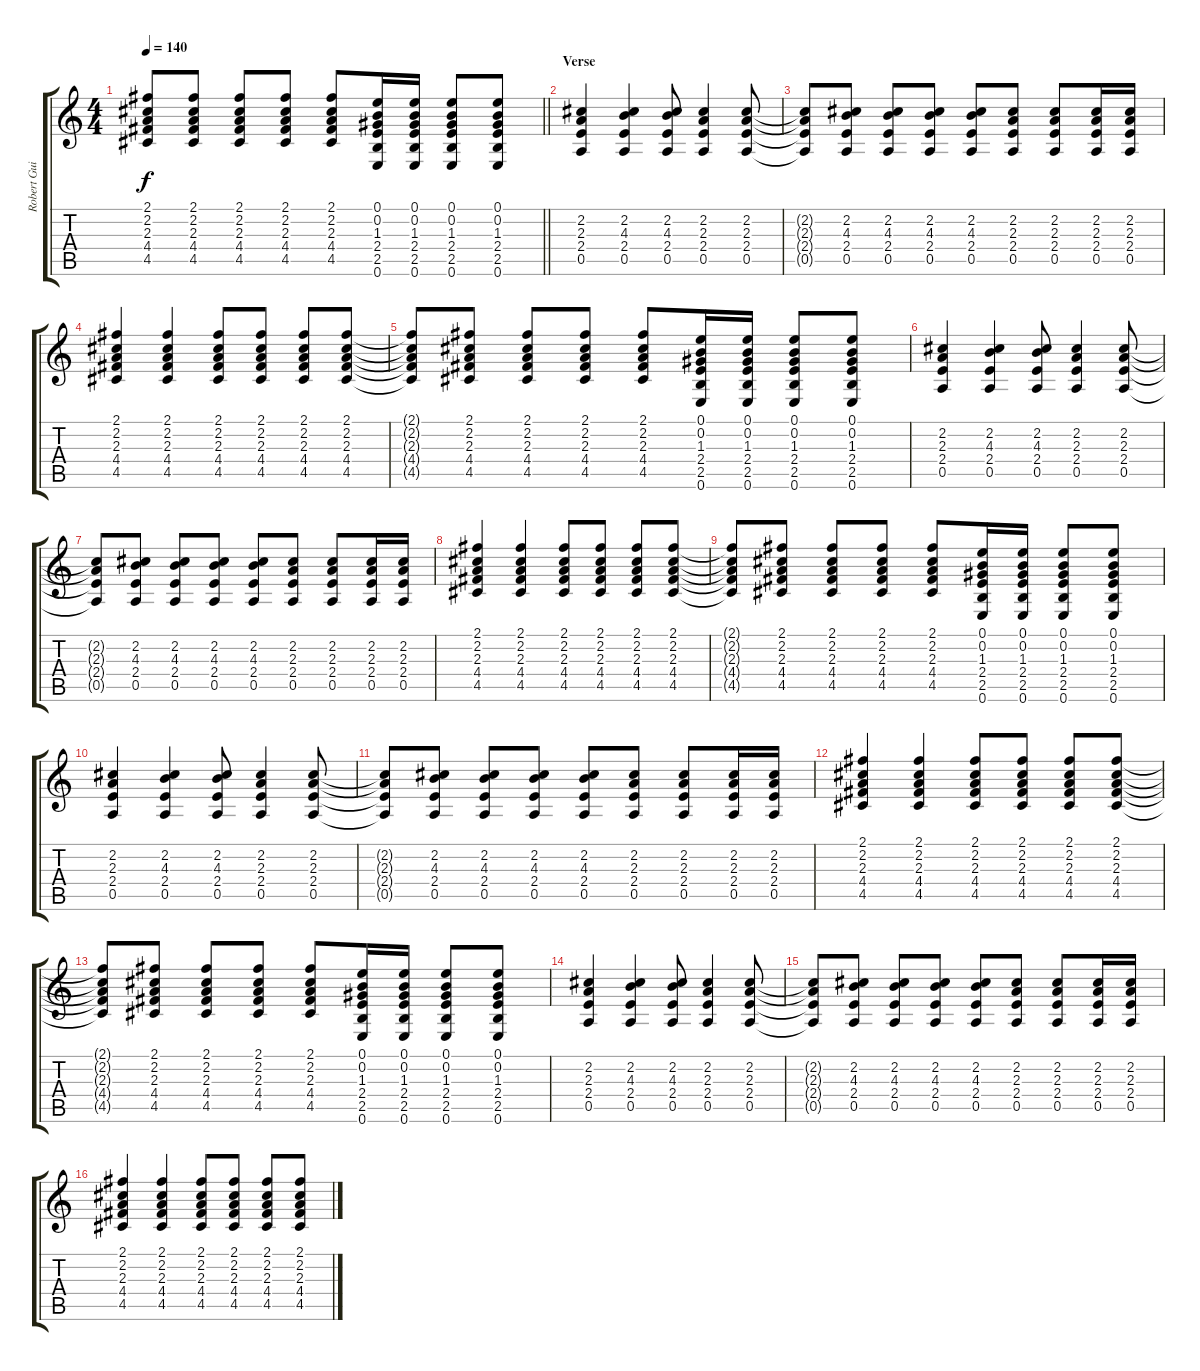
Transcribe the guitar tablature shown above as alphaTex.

\track ("Robert Guitar" "Robert Gui") {instrument electricguitarclean}
\staff {score tabs}
\tuning (E4 B3 G3 D3 A2 E2) {hide}
\ts (4 4)
\tempo 140
\clef g2
\barLineRight lightlight
\ks c
(2.1{t} 2.2{t} 2.3{t} 4.4{t} 4.5{t}).8{dy f} (2.1 2.2 2.3 4.4 4.5).8 (2.1 2.2 2.3 4.4 4.5).8 (2.1 2.2 2.3 4.4 4.5).8 (2.1 2.2 2.3 4.4 4.5).8 (0.1 0.2 1.3 2.4 2.5 0.6).16 (0.1 0.2 1.3 2.4 2.5 0.6).16 (0.1 0.2 1.3 2.4 2.5 0.6).8 (0.1 0.2 1.3 2.4 2.5 0.6).8 |
\section ("" "Verse")
(2.2 2.3 2.4 0.5).4 (2.2 4.3 2.4 0.5).4 (2.2 4.3 2.4 0.5).8 (2.2 2.3 2.4 0.5).4 (2.2 2.3 2.4 0.5).8 |
(2.2{t} 2.3{t} 2.4{t} 0.5{t}).8 (2.2 4.3 2.4 0.5).8 (2.2 4.3 2.4 0.5).8 (2.2 4.3 2.4 0.5).8 (2.2 4.3 2.4 0.5).8 (2.2 2.3 2.4 0.5).8 (2.2 2.3 2.4 0.5).8 (2.2 2.3 2.4 0.5).16 (2.2 2.3 2.4 0.5).16 |
(2.1 2.2 2.3 4.4 4.5).4 (2.1 2.2 2.3 4.4 4.5).4 (2.1 2.2 2.3 4.4 4.5).8 (2.1 2.2 2.3 4.4 4.5).8 (2.1 2.2 2.3 4.4 4.5).8 (2.1 2.2 2.3 4.4 4.5).8 |
(2.1{t} 2.2{t} 2.3{t} 4.4{t} 4.5{t}).8 (2.1 2.2 2.3 4.4 4.5).8 (2.1 2.2 2.3 4.4 4.5).8 (2.1 2.2 2.3 4.4 4.5).8 (2.1 2.2 2.3 4.4 4.5).8 (0.1 0.2 1.3 2.4 2.5 0.6).16 (0.1 0.2 1.3 2.4 2.5 0.6).16 (0.1 0.2 1.3 2.4 2.5 0.6).8 (0.1 0.2 1.3 2.4 2.5 0.6).8 |
(2.2 2.3 2.4 0.5).4 (2.2 4.3 2.4 0.5).4 (2.2 4.3 2.4 0.5).8 (2.2 2.3 2.4 0.5).4 (2.2 2.3 2.4 0.5).8 |
(2.2{t} 2.3{t} 2.4{t} 0.5{t}).8 (2.2 4.3 2.4 0.5).8 (2.2 4.3 2.4 0.5).8 (2.2 4.3 2.4 0.5).8 (2.2 4.3 2.4 0.5).8 (2.2 2.3 2.4 0.5).8 (2.2 2.3 2.4 0.5).8 (2.2 2.3 2.4 0.5).16 (2.2 2.3 2.4 0.5).16 |
(2.1 2.2 2.3 4.4 4.5).4 (2.1 2.2 2.3 4.4 4.5).4 (2.1 2.2 2.3 4.4 4.5).8 (2.1 2.2 2.3 4.4 4.5).8 (2.1 2.2 2.3 4.4 4.5).8 (2.1 2.2 2.3 4.4 4.5).8 |
(2.1{t} 2.2{t} 2.3{t} 4.4{t} 4.5{t}).8 (2.1 2.2 2.3 4.4 4.5).8 (2.1 2.2 2.3 4.4 4.5).8 (2.1 2.2 2.3 4.4 4.5).8 (2.1 2.2 2.3 4.4 4.5).8 (0.1 0.2 1.3 2.4 2.5 0.6).16 (0.1 0.2 1.3 2.4 2.5 0.6).16 (0.1 0.2 1.3 2.4 2.5 0.6).8 (0.1 0.2 1.3 2.4 2.5 0.6).8 |
(2.2 2.3 2.4 0.5).4 (2.2 4.3 2.4 0.5).4 (2.2 4.3 2.4 0.5).8 (2.2 2.3 2.4 0.5).4 (2.2 2.3 2.4 0.5).8 |
(2.2{t} 2.3{t} 2.4{t} 0.5{t}).8 (2.2 4.3 2.4 0.5).8 (2.2 4.3 2.4 0.5).8 (2.2 4.3 2.4 0.5).8 (2.2 4.3 2.4 0.5).8 (2.2 2.3 2.4 0.5).8 (2.2 2.3 2.4 0.5).8 (2.2 2.3 2.4 0.5).16 (2.2 2.3 2.4 0.5).16 |
(2.1 2.2 2.3 4.4 4.5).4 (2.1 2.2 2.3 4.4 4.5).4 (2.1 2.2 2.3 4.4 4.5).8 (2.1 2.2 2.3 4.4 4.5).8 (2.1 2.2 2.3 4.4 4.5).8 (2.1 2.2 2.3 4.4 4.5).8 |
(2.1{t} 2.2{t} 2.3{t} 4.4{t} 4.5{t}).8 (2.1 2.2 2.3 4.4 4.5).8 (2.1 2.2 2.3 4.4 4.5).8 (2.1 2.2 2.3 4.4 4.5).8 (2.1 2.2 2.3 4.4 4.5).8 (0.1 0.2 1.3 2.4 2.5 0.6).16 (0.1 0.2 1.3 2.4 2.5 0.6).16 (0.1 0.2 1.3 2.4 2.5 0.6).8 (0.1 0.2 1.3 2.4 2.5 0.6).8 |
(2.2 2.3 2.4 0.5).4 (2.2 4.3 2.4 0.5).4 (2.2 4.3 2.4 0.5).8 (2.2 2.3 2.4 0.5).4 (2.2 2.3 2.4 0.5).8 |
(2.2{t} 2.3{t} 2.4{t} 0.5{t}).8 (2.2 4.3 2.4 0.5).8 (2.2 4.3 2.4 0.5).8 (2.2 4.3 2.4 0.5).8 (2.2 4.3 2.4 0.5).8 (2.2 2.3 2.4 0.5).8 (2.2 2.3 2.4 0.5).8 (2.2 2.3 2.4 0.5).16 (2.2 2.3 2.4 0.5).16 |
(2.1 2.2 2.3 4.4 4.5).4 (2.1 2.2 2.3 4.4 4.5).4 (2.1 2.2 2.3 4.4 4.5).8 (2.1 2.2 2.3 4.4 4.5).8 (2.1 2.2 2.3 4.4 4.5).8 (2.1 2.2 2.3 4.4 4.5).8
